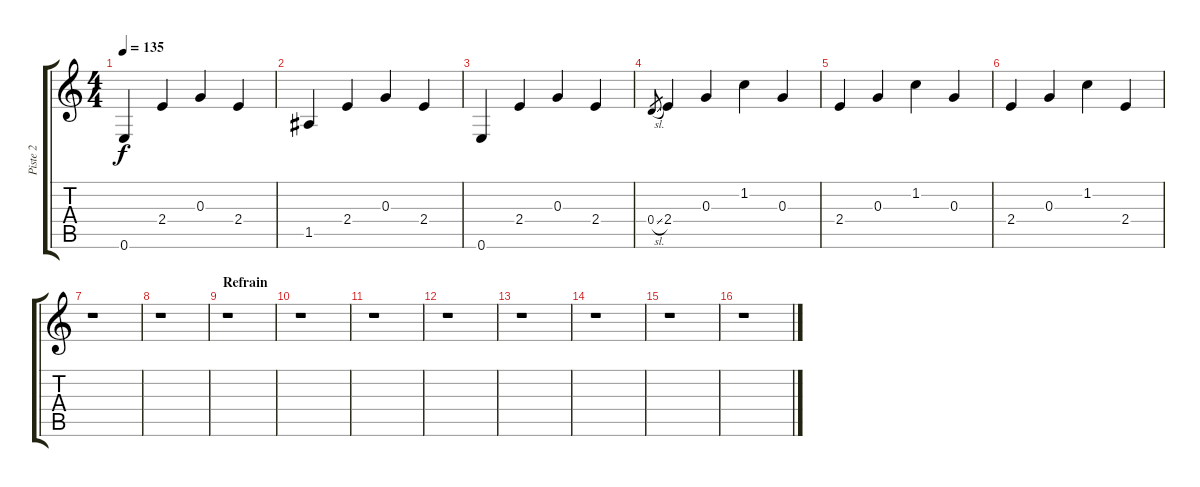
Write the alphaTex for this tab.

\track ("Piste 2" "Piste 2") {instrument electricguitarmuted}
\staff {score tabs}
\tuning (E4 B3 G3 D3 A2 E2) {hide}
\ts (4 4)
\tempo 135
\clef g2
\ks c
0.6.4{dy f} 2.4.4 0.3.4 2.4.4 |
1.5.4 2.4.4 0.3.4 2.4.4 |
0.6.4 2.4.4 0.3.4 2.4.4 |
0.4{sl}.8{gr} 2.4.4 0.3.4 1.2.4 0.3.4 |
2.4.4 0.3.4 1.2.4 0.3.4 |
2.4.4 0.3.4 1.2.4 2.4.4 |
r.1 |
r.1 |
\section ("" "Refrain")
r.1 |
r.1 |
r.1 |
r.1 |
r.1 |
r.1 |
r.1 |
r.1
